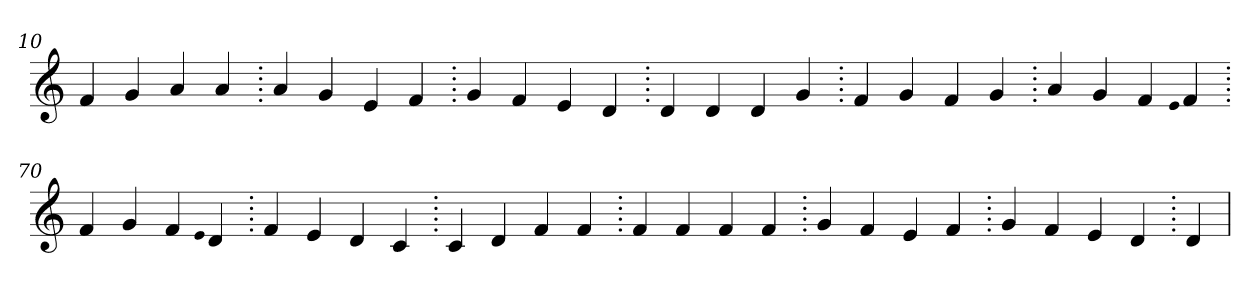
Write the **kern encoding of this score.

**kern
*part1
*staff1
*clefG2
=10.
4f
4g
4a
4a
=20.
4a
4g
4e
4f
=30.
4g
4f
4e
4d
=40.
4d
4d
4d
4g
=50.
4f
4g
4f
4g
=60.
4a
4g
4f
qqe
4f
=70.
4f
4g
4f
qqe
4d
=80.
4f
4e
4d
4c
=90.
4c
4d
4f
4f
=100.
4f
4f
4f
4f
=110.
4g
4f
4e
4f
=120.
4g
4f
4e
4d
=130.
4d
=
*-
